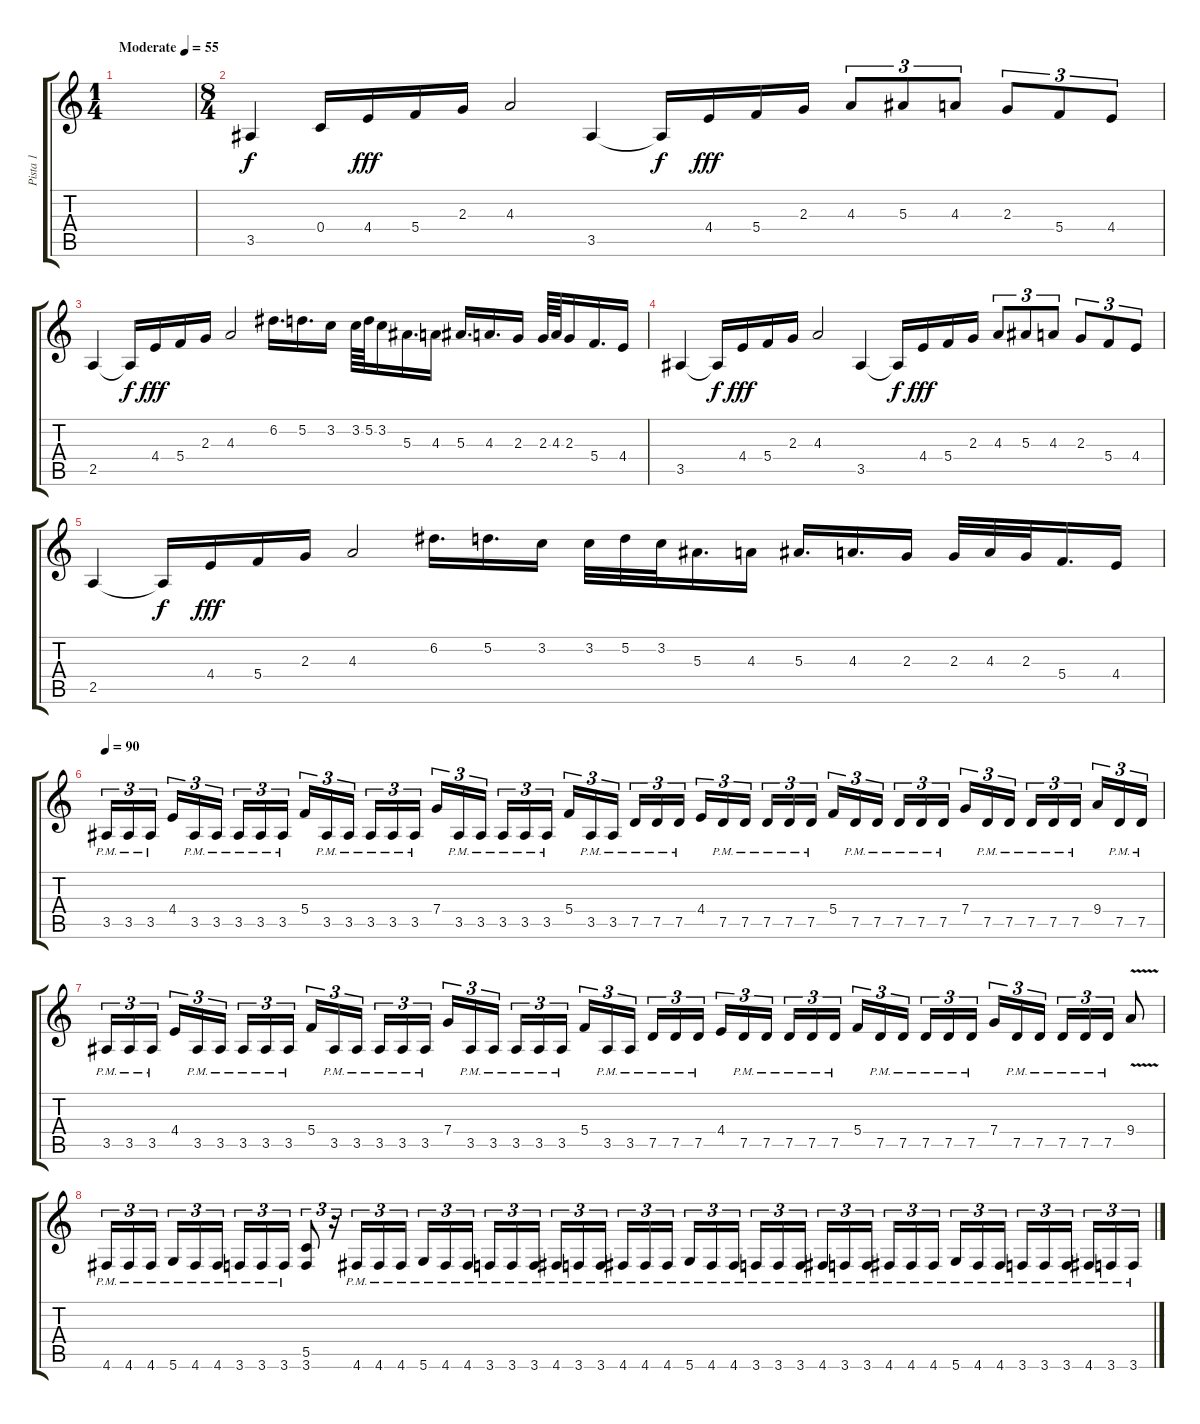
\track ("Pista 1" "Pista 1") {instrument distortionguitar}
\staff {score tabs}
\tuning (D4 A3 F3 C3 G2 D2) {hide}
\ts (1 4)
\tempo (55 "Moderate")
\clef g2
\ks c
|
\ts (8 4)
3.5.4{instrument electricguitarclean} 0.4.16{dy f} 4.4.16{dy fff} 5.4.16 2.3.16 4.3.2 3.5.4 3.5{t}.16{dy f} 4.4.16{dy fff} 5.4.16 2.3.16 4.3.8{tu (3 2)} 5.3.8{tu (3 2)} 4.3.8{tu (3 2)} 2.3.8{tu (3 2)} 5.4.8{tu (3 2)} 4.4.8{tu (3 2)} |
2.5.4 2.5{t}.16{dy f} 4.4.16{dy fff} 5.4.16 2.3.16 4.3.2 6.2.16{d} 5.2.16{d} 3.2.16 3.2.64 5.2.64 3.2.16 5.3.16{d} 4.3.16 5.3.16{d} 4.3.16{d} 2.3.16 2.3.64 4.3.64 2.3.16 5.4.16{d} 4.4.16 |
3.5.4 3.5{t}.16{dy f} 4.4.16{dy fff} 5.4.16 2.3.16 4.3.2 3.5.4 3.5{t}.16{dy f} 4.4.16{dy fff} 5.4.16 2.3.16 4.3.8{tu (3 2)} 5.3.8{tu (3 2)} 4.3.8{tu (3 2)} 2.3.8{tu (3 2)} 5.4.8{tu (3 2)} 4.4.8{tu (3 2)} |
2.5.4 2.5{t}.16{dy f} 4.4.16{dy fff} 5.4.16 2.3.16 4.3.2 6.2.16{d} 5.2.16{d} 3.2.16 3.2.32 5.2.32 3.2.32 5.3.16{d} 4.3.16 5.3.16{d} 4.3.16{d} 2.3.16 2.3.32 4.3.32 2.3.32 5.4.16{d} 4.4.16 |
\tempo 90
3.5{pm}.16{tu (3 2) instrument distortionguitar} 3.5{pm}.16{tu (3 2)} 3.5{pm}.16{tu (3 2) beam splitsecondary} 4.4.16{tu (3 2)} 3.5{pm}.16{tu (3 2)} 3.5{pm}.16{tu (3 2)} 3.5{pm}.16{tu (3 2)} 3.5{pm}.16{tu (3 2)} 3.5{pm}.16{tu (3 2) beam splitsecondary} 5.4.16{tu (3 2)} 3.5{pm}.16{tu (3 2)} 3.5{pm}.16{tu (3 2)} 3.5{pm}.16{tu (3 2)} 3.5{pm}.16{tu (3 2)} 3.5{pm}.16{tu (3 2) beam splitsecondary} 7.4.16{tu (3 2)} 3.5{pm}.16{tu (3 2)} 3.5{pm}.16{tu (3 2)} 3.5{pm}.16{tu (3 2)} 3.5{pm}.16{tu (3 2)} 3.5{pm}.16{tu (3 2) beam splitsecondary} 5.4.16{tu (3 2)} 3.5{pm}.16{tu (3 2)} 3.5{pm}.16{tu (3 2)} 7.5{pm}.16{tu (3 2)} 7.5{pm}.16{tu (3 2)} 7.5{pm}.16{tu (3 2) beam splitsecondary} 4.4.16{tu (3 2)} 7.5{pm}.16{tu (3 2)} 7.5{pm}.16{tu (3 2)} 7.5{pm}.16{tu (3 2)} 7.5{pm}.16{tu (3 2)} 7.5{pm}.16{tu (3 2) beam splitsecondary} 5.4.16{tu (3 2)} 7.5{pm}.16{tu (3 2)} 7.5{pm}.16{tu (3 2)} 7.5{pm}.16{tu (3 2)} 7.5{pm}.16{tu (3 2)} 7.5{pm}.16{tu (3 2) beam splitsecondary} 7.4.16{tu (3 2)} 7.5{pm}.16{tu (3 2)} 7.5{pm}.16{tu (3 2)} 7.5{pm}.16{tu (3 2)} 7.5{pm}.16{tu (3 2)} 7.5{pm}.16{tu (3 2) beam splitsecondary} 9.4.16{tu (3 2)} 7.5{pm}.16{tu (3 2)} 7.5{pm}.16{tu (3 2)} |
3.5{pm}.16{tu (3 2)} 3.5{pm}.16{tu (3 2)} 3.5{pm}.16{tu (3 2) beam splitsecondary} 4.4.16{tu (3 2)} 3.5{pm}.16{tu (3 2)} 3.5{pm}.16{tu (3 2)} 3.5{pm}.16{tu (3 2)} 3.5{pm}.16{tu (3 2)} 3.5{pm}.16{tu (3 2) beam splitsecondary} 5.4.16{tu (3 2)} 3.5{pm}.16{tu (3 2)} 3.5{pm}.16{tu (3 2)} 3.5{pm}.16{tu (3 2)} 3.5{pm}.16{tu (3 2)} 3.5{pm}.16{tu (3 2) beam splitsecondary} 7.4.16{tu (3 2)} 3.5{pm}.16{tu (3 2)} 3.5{pm}.16{tu (3 2)} 3.5{pm}.16{tu (3 2)} 3.5{pm}.16{tu (3 2)} 3.5{pm}.16{tu (3 2) beam splitsecondary} 5.4.16{tu (3 2)} 3.5{pm}.16{tu (3 2)} 3.5{pm}.16{tu (3 2)} 7.5{pm}.16{tu (3 2)} 7.5{pm}.16{tu (3 2)} 7.5{pm}.16{tu (3 2) beam splitsecondary} 4.4.16{tu (3 2)} 7.5{pm}.16{tu (3 2)} 7.5{pm}.16{tu (3 2)} 7.5{pm}.16{tu (3 2)} 7.5{pm}.16{tu (3 2)} 7.5{pm}.16{tu (3 2) beam splitsecondary} 5.4.16{tu (3 2)} 7.5{pm}.16{tu (3 2)} 7.5{pm}.16{tu (3 2)} 7.5{pm}.16{tu (3 2)} 7.5{pm}.16{tu (3 2)} 7.5{pm}.16{tu (3 2) beam splitsecondary} 7.4.16{tu (3 2)} 7.5{pm}.16{tu (3 2)} 7.5{pm}.16{tu (3 2)} 7.5{pm}.16{tu (3 2)} 7.5{pm}.16{tu (3 2)} 7.5{pm}.16{tu (3 2)} 9.4{v}.8 |
4.6{pm}.16{tu (3 2)} 4.6{pm}.16{tu (3 2)} 4.6{pm}.16{tu (3 2) beam splitsecondary} 5.6{pm}.16{tu (3 2)} 4.6{pm}.16{tu (3 2)} 4.6{pm}.16{tu (3 2)} 3.6{pm}.16{tu (3 2)} 3.6{pm}.16{tu (3 2)} 3.6{pm}.16{tu (3 2)} (5.5 3.6).8{tu (3 2)} r.16{tu (3 2)} 4.6{pm}.16{tu (3 2)} 4.6{pm}.16{tu (3 2)} 4.6{pm}.16{tu (3 2) beam splitsecondary} 5.6{pm}.16{tu (3 2)} 4.6{pm}.16{tu (3 2)} 4.6{pm}.16{tu (3 2)} 3.6{pm}.16{tu (3 2)} 3.6{pm}.16{tu (3 2)} 3.6{pm}.16{tu (3 2) beam splitsecondary} 4.6{pm}.16{tu (3 2)} 3.6{pm}.16{tu (3 2)} 3.6{pm}.16{tu (3 2)} 4.6{pm}.16{tu (3 2)} 4.6{pm}.16{tu (3 2)} 4.6{pm}.16{tu (3 2) beam splitsecondary} 5.6{pm}.16{tu (3 2)} 4.6{pm}.16{tu (3 2)} 4.6{pm}.16{tu (3 2)} 3.6{pm}.16{tu (3 2)} 3.6{pm}.16{tu (3 2)} 3.6{pm}.16{tu (3 2) beam splitsecondary} 4.6{pm}.16{tu (3 2)} 3.6{pm}.16{tu (3 2)} 3.6{pm}.16{tu (3 2)} 4.6{pm}.16{tu (3 2)} 4.6{pm}.16{tu (3 2)} 4.6{pm}.16{tu (3 2) beam splitsecondary} 5.6{pm}.16{tu (3 2)} 4.6{pm}.16{tu (3 2)} 4.6{pm}.16{tu (3 2)} 3.6{pm}.16{tu (3 2)} 3.6{pm}.16{tu (3 2)} 3.6{pm}.16{tu (3 2) beam splitsecondary} 4.6{pm}.16{tu (3 2)} 3.6{pm}.16{tu (3 2)} 3.6{pm}.16{tu (3 2)}
